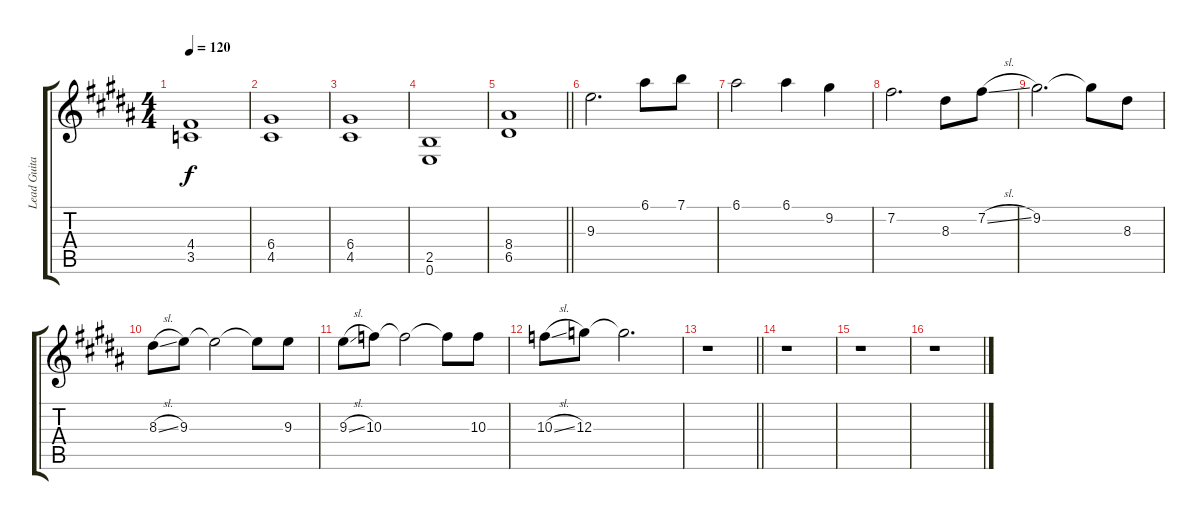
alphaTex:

\track ("Lead Guitar - Choi Jong Hun" "Lead Guita") {instrument overdrivenguitar}
\staff {score tabs}
\tuning (E4 B3 G3 D3 A2 E2) {hide}
\ts (4 4)
\tempo 120
\clef g2
\ks g#minor
(4.4 3.5).1{dy f} |
(6.4 4.5).1 |
(6.4 4.5).1 |
(2.5 0.6).1 |
\barLineRight lightlight
(8.4 6.5).1 |
9.3.2{d} 6.1.8 7.1.8 |
6.1.2 6.1.4 9.2.4 |
7.2.2{d} 8.3.8 7.2{sl}.8 |
9.2.2{d} 9.2{t}.8 8.3.8 |
8.3{sl}.8 9.3.8 9.3{t}.2 9.3{t}.8 9.3.8 |
9.3{sl}.8 10.3.8 10.3{t}.2 10.3{t}.8 10.3.8 |
10.3{sl}.8 12.3.8 12.3{t}.2{d} |
\barLineRight lightlight
r.1 |
r.1 |
r.1 |
r.1
